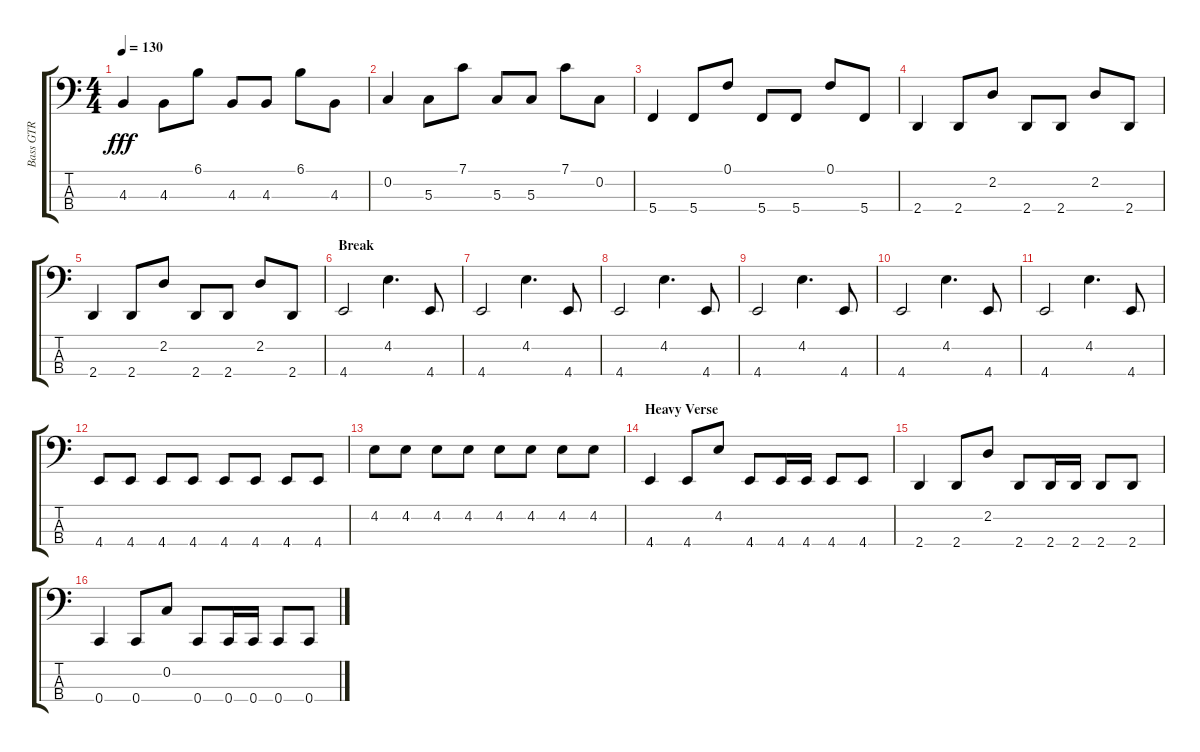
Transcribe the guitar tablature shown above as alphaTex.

\track ("Bass GTR" "Bass GTR") {instrument electricbassfinger}
\staff {score tabs}
\tuning (F2 C2 G1 C1) {hide}
\ts (4 4)
\tempo 130
\clef f4
\ks aminor
4.3.4{dy fff} 4.3.8 6.1.8 4.3.8 4.3.8 6.1.8 4.3.8 |
0.2.4 5.3.8 7.1.8 5.3.8 5.3.8 7.1.8 0.2.8 |
5.4.4 5.4.8 0.1.8 5.4.8 5.4.8 0.1.8 5.4.8 |
2.4.4 2.4.8 2.2.8 2.4.8 2.4.8 2.2.8 2.4.8 |
2.4.4 2.4.8 2.2.8 2.4.8 2.4.8 2.2.8 2.4.8 |
\section ("" "Break")
4.4.2 4.2.4{d} 4.4.8 |
4.4.2 4.2.4{d} 4.4.8 |
4.4.2 4.2.4{d} 4.4.8 |
4.4.2 4.2.4{d} 4.4.8 |
4.4.2 4.2.4{d} 4.4.8 |
4.4.2 4.2.4{d} 4.4.8 |
4.4.8 4.4.8 4.4.8 4.4.8 4.4.8 4.4.8 4.4.8 4.4.8 |
4.2.8 4.2.8 4.2.8 4.2.8 4.2.8 4.2.8 4.2.8 4.2.8 |
\section ("" "Heavy Verse")
4.4.4 4.4.8 4.2.8 4.4.8 4.4.16 4.4.16 4.4.8 4.4.8 |
2.4.4 2.4.8 2.2.8 2.4.8 2.4.16 2.4.16 2.4.8 2.4.8 |
0.4.4 0.4.8 0.2.8 0.4.8 0.4.16 0.4.16 0.4.8 0.4.8
